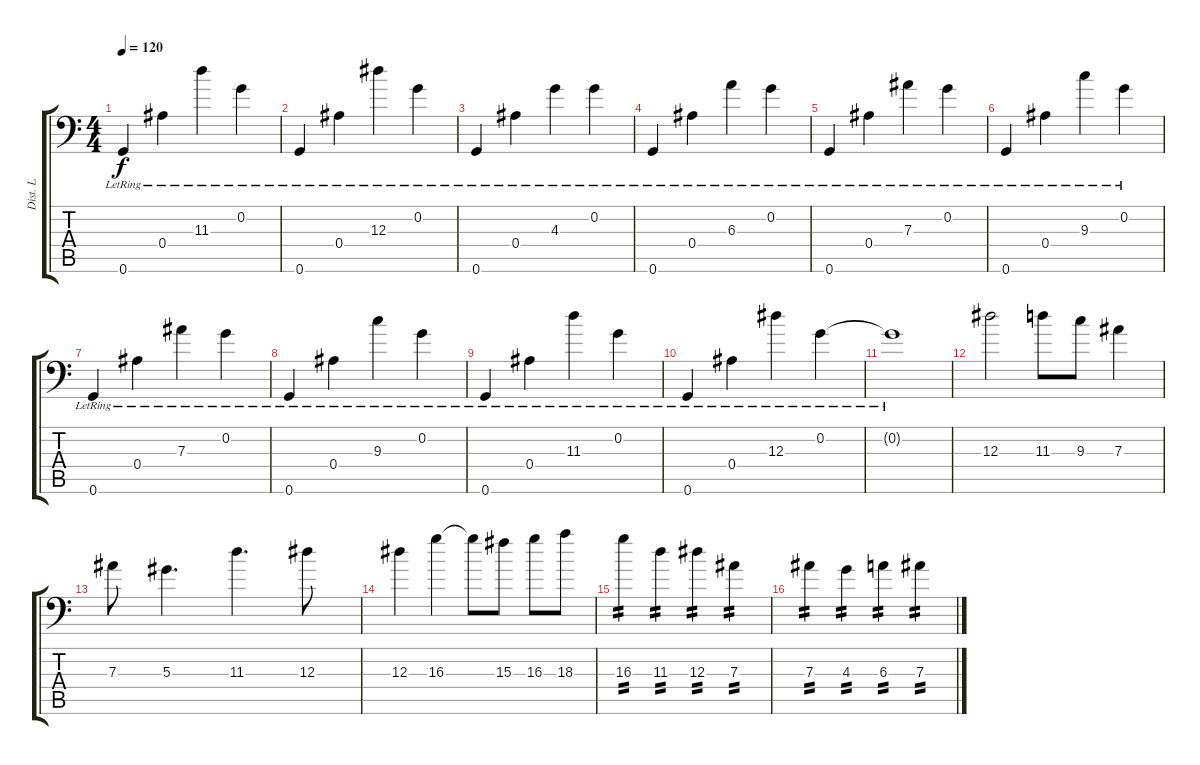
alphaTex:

\track ("Dist. L" "Dist. L") {instrument guitarharmonics}
\staff {score tabs}
\tuning (C4 G3 Eb3 Bb2 F2 G1) {hide}
\ts (4 4)
\tempo 120
\clef f4
\ks c
0.6{lr}.4{dy f} 0.4{lr}.4 11.3{lr}.4 0.2{lr}.4 |
0.6{lr}.4 0.4{lr}.4 12.3{lr}.4 0.2{lr}.4 |
0.6{lr}.4 0.4{lr}.4 4.3{lr}.4 0.2{lr}.4 |
0.6{lr}.4 0.4{lr}.4 6.3{lr}.4 0.2{lr}.4 |
0.6{lr}.4 0.4{lr}.4 7.3{lr}.4 0.2{lr}.4 |
0.6{lr}.4 0.4{lr}.4 9.3{lr}.4 0.2{lr}.4 |
0.6{lr}.4 0.4{lr}.4 7.3{lr}.4 0.2{lr}.4 |
0.6{lr}.4 0.4{lr}.4 9.3{lr}.4 0.2{lr}.4 |
0.6{lr}.4 0.4{lr}.4 11.3{lr}.4 0.2{lr}.4 |
0.6{lr}.4 0.4{lr}.4 12.3{lr}.4 0.2{lr}.4 |
0.2{lr t}.1 |
12.3.2 11.3.8 9.3.8 7.3.4 |
7.3.8 5.3.4{d} 11.3.4{d} 12.3.8 |
12.3.4 16.3.4 16.3{t}.8 15.3.8 16.3.8 18.3.8 |
16.3.4{tp 2} 11.3.4{tp 2} 12.3.4{tp 2} 7.3.4{tp 2} |
7.3.4{tp 2} 4.3.4{tp 2} 6.3.4{tp 2} 7.3.4{tp 2}
